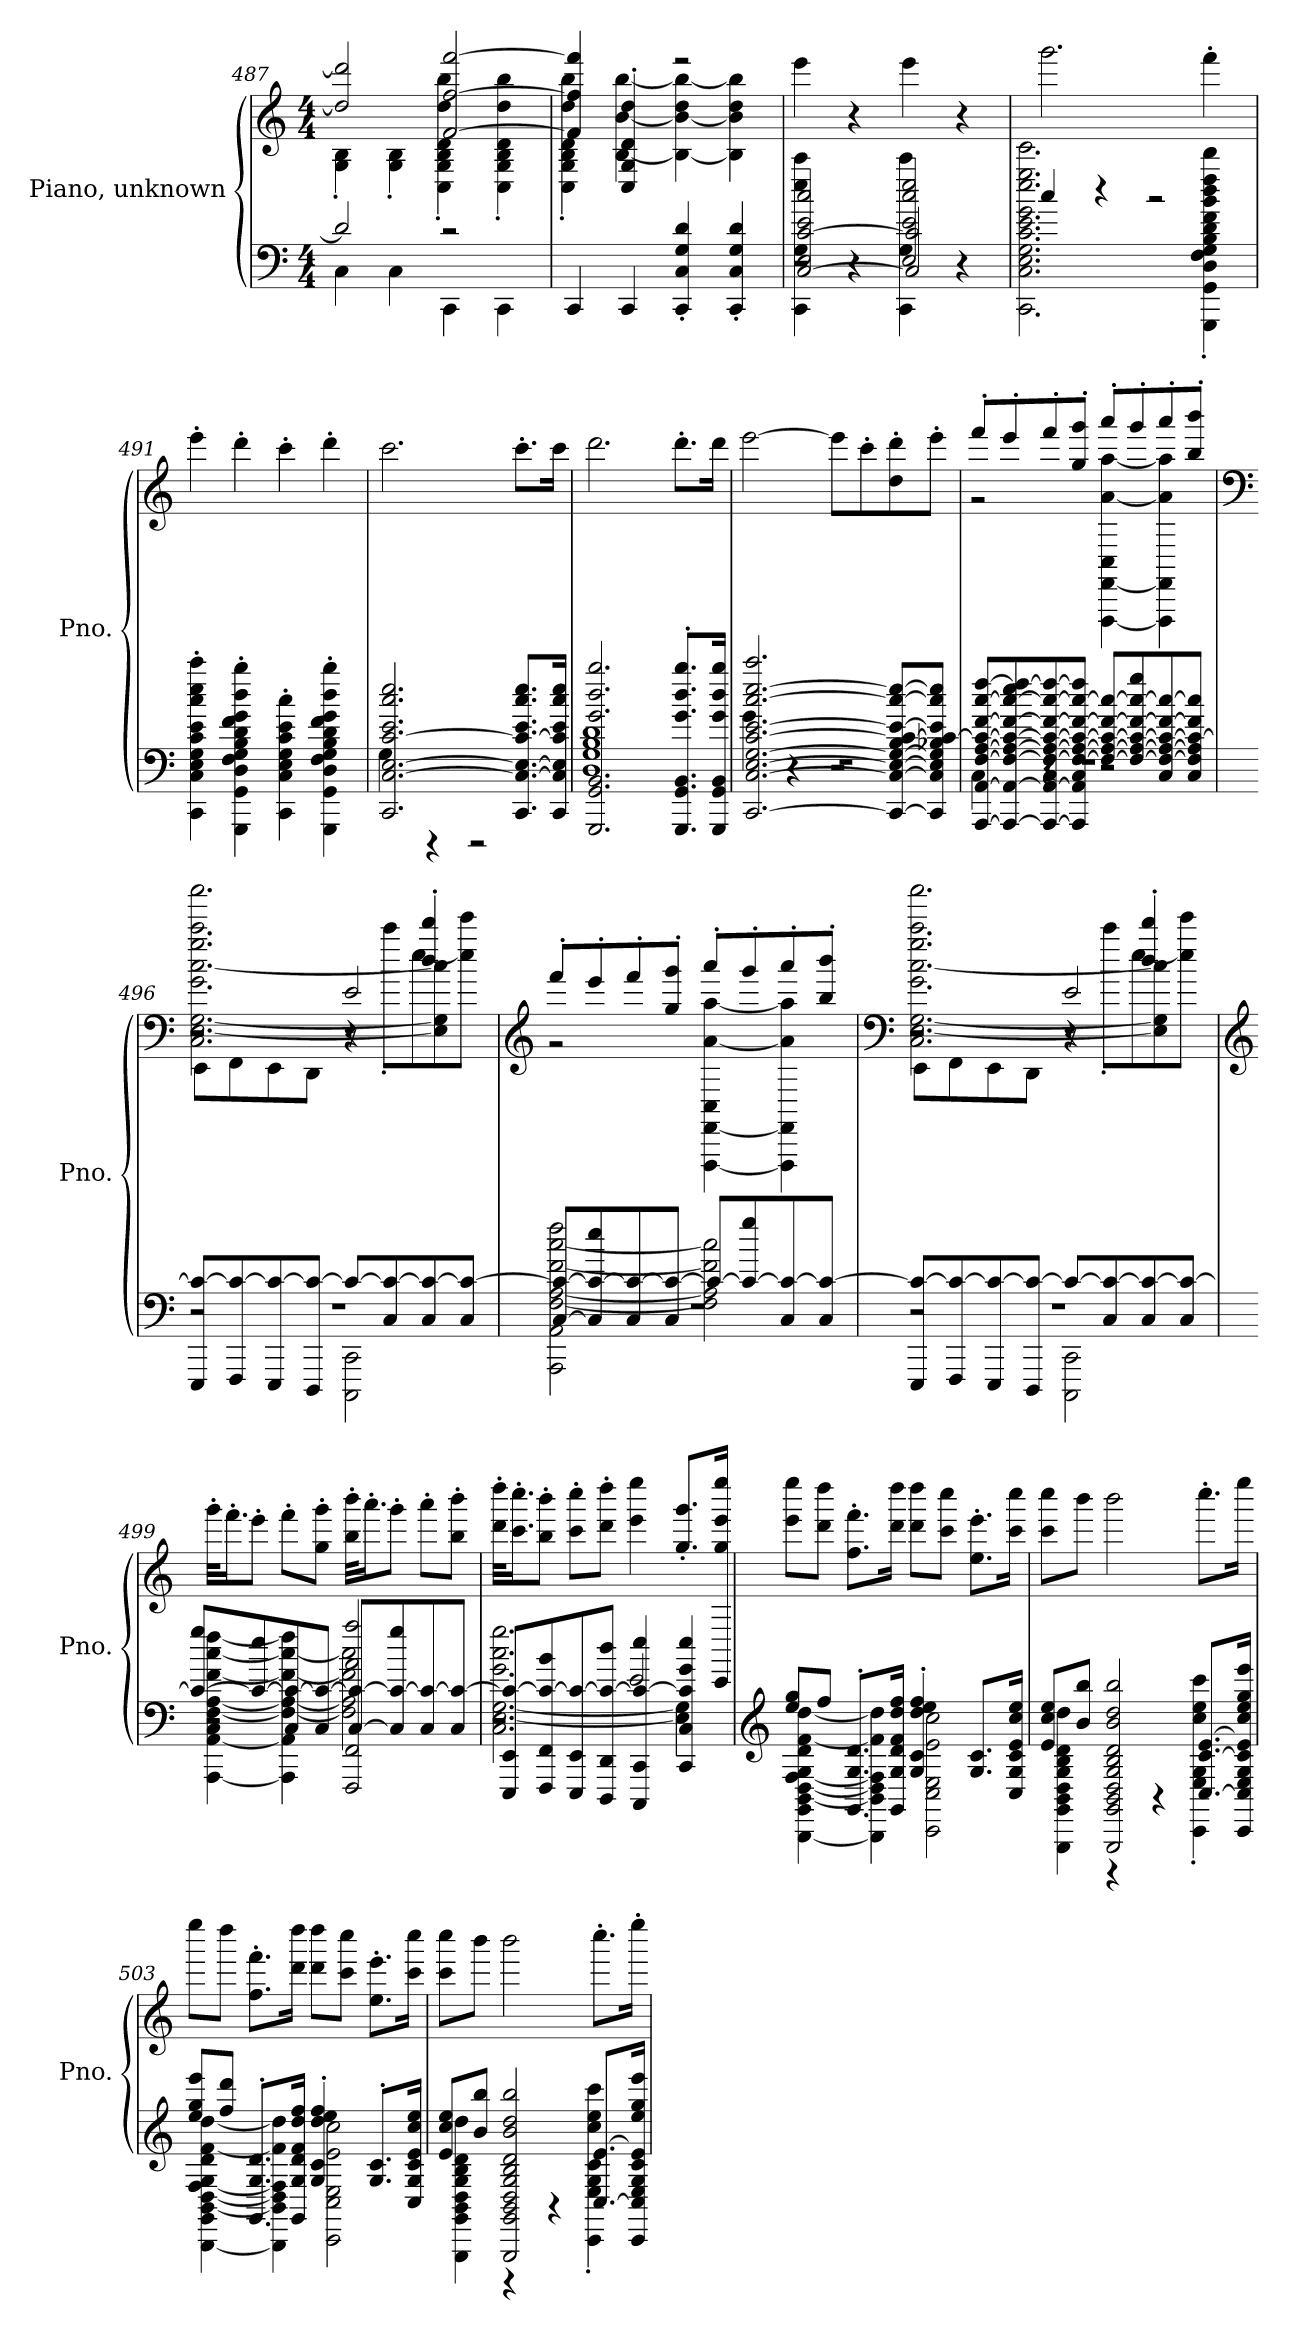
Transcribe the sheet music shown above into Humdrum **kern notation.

**kern	**kern
*part1	*part1
*staff2	*staff1
*I"Piano, unknown	*
*I'Pno.	*
!!LO:LB:g=z
*clefF4	*clefG2
*k[]	*k[]
*M4/4	*M4/4
=487	=487
*^	*^
2d/]	4C\	2dd/] 2ddd/]	4G\' 4B\'
.	4C\	.	4G\' 4B\'
2r	4CC\	[2f/ [2ff/ [2fff/	4C\' 4G\' 4B\' 4d\' 4dd\' 4bb\'
.	4CC\	.	4C\' 4G\' 4B\' 4d\' 4dd\' 4bb\'
*v	*v	*	*
=488	=488	=488
4CC/	4f/] 4ff/] 4fff/]	4C\' 4G\' 4B\' 4d\' 4dd\' 4bb\'
4CC/	4C/' 4G/' 4d/' 4dd/'	[4B\ [4b\ [4bb\
4CC/' 4C/' 4G/' 4d/'	2r	4B\_ 4b\_ 4dd\ 4bb\_
4CC/' 4C/' 4G/' 4d/'	.	4B\] 4b\] 4dd\ 4bb\]
*	*v	*v
=489	=489
*^	*
*	*^	*
2r	4CC\ 4G\ 4ee\ 4ccc\	[2C/ 2E/ [2c/ 2e/ 2cc/	4eee\
.	4r	.	4r
2E/ 2e/ 2cc/ 2ee/	4CC\ 4G\ 4ccc\	2C/] 2c/]	4eee\
.	4r	.	4r
*	*v	*v	*
=490	=490	=490
4cc/	2.CC\ 2.C\ 2.E\ 2.G\ 2.c\ 2.e\ 2.g\ 2.ee\ 2.gg\ 2.eee\	2.ggg\
4r	.	.
2r	.	.
.	4GGG\' 4GG\' 4D\' 4F\' 4G\' 4B\' 4d\' 4f\' 4b\' 4dd\' 4ff\' 4ddd\'	4fff'\
*v	*v	*
=491	=491
4CC\' 4C\' 4E\' 4G\' 4c\' 4e\' 4cc\' 4ee\' 4ccc\'	4eee'\
4GGG\' 4GG\' 4D\' 4F\' 4G\' 4B\' 4d\' 4f\' 4g\' 4dd\' 4bb\'	4ddd'\
4CC\' 4C\' 4E\' 4G\' 4c\' 4e\' 4cc\'	4ccc'\
4GGG\' 4GG\' 4D\' 4F\' 4G\' 4B\' 4d\' 4f\' 4g\' 4dd\' 4bb\'	4ddd'\
=492	=492
*^	*
2.CC/ [2.C/ [2.E/ [2.c/ 2.e/ 2.cc/ 2.ee/	4G\	2.ccc\
.	4r	.
.	2r	.
8.CC/ 8.C/_ 8.E/_ 8.c/_ 8.e/ 8.cc/ 8.ee/L	.	8.ccc'\L
16CC/ 16C/] 16E/] 16c/] 16e/ 16cc/ 16ee/Jk	.	16ccc\Jk
!!LO:PB:g=z
=493	=493	=493
2.GGG/ 2.GG/ 2.BB/ 2.g/ 2.dd/ 2.bb/	1D 1G 1B 1d	2.ddd\
8.GGG/' 8.GG/' 8.BB/' 8.g/' 8.dd/' 8.bb/'L	.	8.ddd'\L
16GGG/ 16GG/ 16BB/ 16g/ 16dd/ 16bb/Jk	.	16ddd\Jk
=494	=494	=494
*	*^	*
1r	4g\	[2.CC/ [2.C/ [2.E/ [2.G/ [2.c/ [2.e/ [2.cc/ [2.ee/ 2.ccc/	[2eee\
.	4r	.	.
.	2r	.	8eee\L]
.	.	.	8ccc'\
.	.	8CC/_ 8C/_ 8E/_ 8G/_ 8B/ 8c/_ 8e/_ 8cc/_ 8ee/_L	8dd\' 8ddd\'
.	.	8CC/] 8C/] 8E/] 8G/] 8B-X/ 8c/_ 8e/] 8cc/] 8ee/]J	8eee'\J
=495	=495	=495	=495
*	*	*	*^
1r	4C\	[8AAA/ [8AA/ [8F/ [8A/ 8c/_ [8f/ [8cc/ [8ff/L	8fff'/L	2r
.	.	8AAA/_ 8AA/_ 8F/_ 8A/_ 8c/_ 8f/_ 8cc/_ 8ee/ 8ff/_	8eee'/	.
.	4r	8AAA/_ 8AA/_ 8C/ 8F/_ 8A/_ 8c/_ 8f/_ 8cc/_ 8ff/_	8fff'/	.
.	.	8AAA/] 8AA/] 8C/ 8F/_ 8A/_ 8c/_ 8f/_ 8cc/_ 8ff/]J	8gg/' 8ggg/'J	.
.	2r	8F/_ 8A/_ 8c/_ 8f/_ 8cc/_L	8aaa'/L	[4FFF\ [4FF\ 4C\ [4a\ [4aa\
.	.	8F/_ 8A/_ 8c/_ 8f/_ 8cc/_ 8gg/	8ggg'/	.
.	.	8C/ 8F/_ 8A/_ 8c/_ 8f/_ 8cc/_	8aaa'/	4FFF\] 4FF\] 4a\] 4aa\]
.	.	8C/ 8F/] 8A/] 8c/_ 8f/] 8cc/]J	8bb/' 8bbb/'J	.
*	*	*	*v	*v
=496	=496	=496	=496
*	*	*	*clefF4
*	*	*	*^
*	*	*	*	*^
*	*	*	*	*	*^
1r	2r	8EEE/ 8c/_L	2r	2.C\ [2.E\ [2.G\ 2.g\ [2.cc\ 2.gg\ 2.ccc\ 2.cccc\	2r	8EE\L
.	.	8FFF/ 8c/_	.	.	.	8FF\
.	.	8EEE/ 8c/_	.	.	.	8EE\
.	.	8DDD/ 8c/_J	.	.	.	8DD\J
.	2CCC\ 2CC\	8c/L_	4r	.	2e/	8r
.	.	8C/ 8c/_	.	.	.	8ccc'\L
.	.	8C/ 8c/_	4dd/' 4ddd/'	4E\] 4G\] 4cc\]	.	[8ee\
.	.	8C/ 8c/_J	.	.	.	8ee\] 8eee\J
*	*	*	*v	*v	*v	*v
!!LO:LB:g=z
=497	=497	=497	=497
*	*	*	*clefG2
*	*	*	*^
1r	2AAA\ 2AA\ [2F\ [2A\ [2f\ [2cc\ 2ff\	[8C/ 8c/_L	8fff'/L	2r
.	.	8C/] 8c/_ 8ee/	8eee'/	.
.	.	8C/ 8c/_	8fff'/	.
.	.	8C/ 8c/_J	8gg/' 8ggg/'J	.
.	2F\] 2A\] 2f\] 2cc\]	8c/L_	8aaa'/L	[4FFF\ [4FF\ 4C\ [4a\ [4aa\
.	.	8c/_ 8gg/	8ggg'/	.
.	.	8C/ 8c/_	8aaa'/	4FFF\] 4FF\] 4a\] 4aa\]
.	.	8C/ 8c/_J	8bb/' 8bbb/'J	.
*	*	*	*v	*v
=498	=498	=498	=498
*	*	*	*clefF4
*	*	*	*^
*	*	*	*	*^
*	*	*	*	*	*^
1r	2r	8EEE/ 8c/_L	2r	2.C\ [2.E\ [2.G\ 2.g\ [2.cc\ 2.gg\ 2.ccc\ 2.cccc\	2r	8EE\L
.	.	8FFF/ 8c/_	.	.	.	8FF\
.	.	8EEE/ 8c/_	.	.	.	8EE\
.	.	8DDD/ 8c/_J	.	.	.	8DD\J
.	2CCC\ 2CC\	8c/L_	4r	.	2e/	8r
.	.	8C/ 8c/_	.	.	.	8ccc'\L
.	.	8C/ 8c/_	4dd/' 4ddd/'	4E\] 4G\] 4cc\]	.	[8ee\
.	.	8C/ 8c/_J	.	.	.	8ee\] 8eee\J
*	*	*	*v	*v	*v	*v
!!LO:LB:g=z
=499	=499	=499	=499
*	*	*	*clefG2
2r	[4AAA\ [4AA\ 4C\ [4F\ [4A\ [4f\ [4cc\ [4ff\	8c/_ 8gg/L	32ggg'\KLL
.	.	.	16.fff'\J
.	.	8c/_ 8ee/	8eee'\J
.	4AAA\] 4AA\] 4F\_ 4A\_ 4f\_ 4cc\_ 4ff\]	8C/ 8c/_	8fff'\L
.	.	8C/ 8c/_J	8gg\' 8ggg\'J
2FFF/ 2FF/ 2a/ 2aa/	2F\] 2A\] 2f\] 2cc\]	[8C/ 8c/_L	32bb\' 32bbb\'KLL
.	.	.	16.aaa'\J
.	.	8C/] 8c/_ 8gg/	8ggg'\J
.	.	8C/ 8c/_	8aaa'\L
.	.	8C/ 8c/_J	8bb\' 8bbb\'J
=500	=500	=500	=500
2r	2.C\ [2.E\ [2.G\ 2.g\ 2.cc\ 2.gg\	8EEE/ 8EE/ 8c/_L	32ddd\' 32dddd\'KLL
.	.	.	16.ccc\' 16.cccc\'J
.	.	8FFF/ 8FF/ 8c/_ 8b/	8bb\' 8bbb\'J
.	.	8EEE/ 8EE/ 8c/_	8ccc\' 8cccc\'L
.	.	8DDD/ 8DD/ 8c/_ 8dd/J	8ddd\' 8dddd\'J
2e/	.	4CCC/ 4CC/ 4c/_ 4ee/	4eee\ 4eeee\
.	4E\] 4G\]	4CC/ 4C/ 4c/] 4g/ 4ee/	8.gg/' 8.ggg/'L
.	.	.	16CC/ 16gg/ 16eee/ 16eeee/Jk
*v	*v	*v	*
=501	=501
*clefG2	*
*^	*
8ee/ 8gg/L	[4BBB\ 4GG\ [4BB\ [4D\ [4F\ 4G\ 4d\ [4f\ [4dd\	8eee\ 8eeee\L
8ff/J	.	8ddd\ 8dddd\J
8.GG/' 8.G/' 8.d/'L	4BBB\] 4BB\] 4D\] 4F\] 4f\] 4dd\]	8.ff\' 8.fff\'L
16GG/ 16G/ 16d/ 16f/ 16dd/ 16ff/Jk	.	16ddd\ 16dddd\Jk
4G/' 4c/' 4dd/' 4ee/' 4ff/'	2CC\ 2C\ 2E\ 2e\ 2cc\	8ddd\ 8dddd\L
.	.	8ccc\ 8cccc\J
8.G/ 8.c/L	.	8.ee\' 8.eee\'L
16C/ 16G/ 16c/ 16e/ 16cc/ 16ee/Jk	.	16ccc\ 16cccc\Jk
!!LO:LB:g=z
=502	=502	=502
8e/ 8cc/ 8ee/L	4GGG\ 4GG\ 4BB\ 4D\ 4G\ 4B\ 4d\ 4dd\	8ccc\ 8cccc\L
8b/ 8bb/J	.	8bbb\J
2GGG/ 2GG/ 2BB/ 2D/ 2G/ 2B/ 2d/ 2b/ 2dd/ 2bb/	4r	2bbb\
.	4r	.
[8.C/ [8.c/ [8.e/L	4CC\' 4E\' 4G\' 4cc\' 4ee\' 4ccc\'	8.cccc'\L
16CC/ 16C/] 16E/ 16G/ 16c/] 16e/] 16cc/ 16ee/ 16gg/ 16eee/Jk	.	16eeee\Jk
=503	=503	=503
8ee/ 8gg/ 8eee/L	[4BBB\ 4GG\ [4BB\ [4D\ [4F\ 4G\ 4d\ [4f\ [4dd\	8eeee\L
8ff/ 8ddd/J	.	8dddd\J
8.GG/' 8.G/' 8.d/'L	4BBB\] 4BB\] 4D\] 4F\] 4f\] 4dd\]	8.ff\' 8.fff\'L
16GG/ 16G/ 16d/ 16f/ 16dd/ 16ff/Jk	.	16ddd\ 16dddd\Jk
4G/' 4c/' 4dd/' 4ee/' 4ff/'	2CC\ 2C\ 2E\ 2e\ 2cc\	8ddd\ 8dddd\L
.	.	8ccc\ 8cccc\J
8.G/' 8.c/'L	.	8.ee\' 8.eee\'L
16C/ 16G/ 16c/ 16e/ 16cc/ 16ee/Jk	.	16ccc\ 16cccc\Jk
=504	=504	=504
8e/ 8cc/ 8ee/L	4GGG\ 4GG\ 4BB\ 4D\ 4G\ 4B\ 4d\ 4dd\	8ccc\ 8cccc\L
8b/ 8bb/J	.	8bbb\J
2GGG/ 2GG/ 2BB/ 2D/ 2G/ 2B/ 2d/ 2b/ 2dd/ 2bb/	4r	2bbb\
.	4r	.
[8.C/ [8.e/L	4CC\' 4E\' 4G\' 4c\' 4cc\' 4ee\' 4ccc\'	8.cccc'\L
16CC/ 16C/] 16E/ 16G/ 16c/ 16e/] 16ee/ 16gg/ 16eee/Jk	.	16eeee'\Jk
*v	*v	*
=	=
*-	*-
